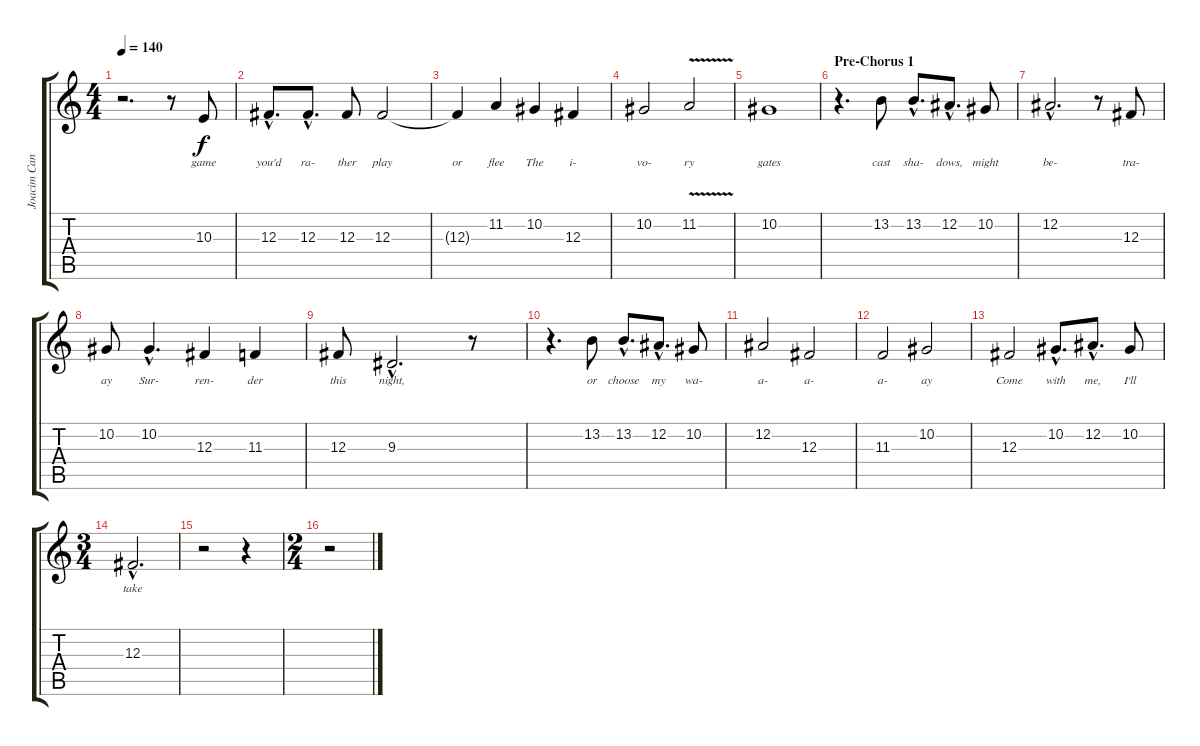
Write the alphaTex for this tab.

\track ("Joacim Cans :: Vocals" "Joacim Can") {instrument accordion}
\staff {score tabs}
\tuning (Eb4 Bb3 Gb3 Db3 Ab2 Eb2) {hide}
\ts (4 4)
\tempo 140
\clef g2
\ks c
r.2{d dy f} r.8 10.3.8{lyrics (0 "game") lyrics (1 "") lyrics (2 "") lyrics (3 "") lyrics (4 "")} |
12.3{hac}.8{d lyrics (0 "you'd") lyrics (1 "") lyrics (2 "") lyrics (3 "") lyrics (4 "")} 12.3{hac}.8{d lyrics (0 "ra-") lyrics (1 "") lyrics (2 "") lyrics (3 "") lyrics (4 "")} 12.3.8{lyrics (0 "ther") lyrics (1 "") lyrics (2 "") lyrics (3 "") lyrics (4 "")} 12.3.2{lyrics (0 "play") lyrics (1 "") lyrics (2 "") lyrics (3 "") lyrics (4 "")} |
12.3{t}.4{lyrics (0 "or") lyrics (1 "") lyrics (2 "") lyrics (3 "") lyrics (4 "")} 11.2.4{lyrics (0 "flee") lyrics (1 "") lyrics (2 "") lyrics (3 "") lyrics (4 "")} 10.2.4{lyrics (0 "The") lyrics (1 "") lyrics (2 "") lyrics (3 "") lyrics (4 "")} 12.3.4{lyrics (0 "i-") lyrics (1 "") lyrics (2 "") lyrics (3 "") lyrics (4 "")} |
10.2.2{lyrics (0 "vo-") lyrics (1 "") lyrics (2 "") lyrics (3 "") lyrics (4 "")} 11.2{v}.2{lyrics (0 "ry") lyrics (1 "") lyrics (2 "") lyrics (3 "") lyrics (4 "")} |
10.2.1{lyrics (0 "gates") lyrics (1 "") lyrics (2 "") lyrics (3 "") lyrics (4 "")} |
\section ("" "Pre-Chorus 1")
r.4{d} 13.2.8{lyrics (0 "cast") lyrics (1 "") lyrics (2 "") lyrics (3 "") lyrics (4 "")} 13.2{hac}.8{d lyrics (0 "sha-") lyrics (1 "") lyrics (2 "") lyrics (3 "") lyrics (4 "")} 12.2{hac}.8{d lyrics (0 "dows,") lyrics (1 "") lyrics (2 "") lyrics (3 "") lyrics (4 "")} 10.2.8{lyrics (0 "might") lyrics (1 "") lyrics (2 "") lyrics (3 "") lyrics (4 "")} |
12.2{hac}.2{d lyrics (0 "be-") lyrics (1 "") lyrics (2 "") lyrics (3 "") lyrics (4 "")} r.8 12.3.8{lyrics (0 "tra-") lyrics (1 "") lyrics (2 "") lyrics (3 "") lyrics (4 "")} |
10.2.8{lyrics (0 "ay") lyrics (1 "") lyrics (2 "") lyrics (3 "") lyrics (4 "")} 10.2{hac}.4{d lyrics (0 "Sur-") lyrics (1 "") lyrics (2 "") lyrics (3 "") lyrics (4 "")} 12.3.4{lyrics (0 "ren-") lyrics (1 "") lyrics (2 "") lyrics (3 "") lyrics (4 "")} 11.3.4{lyrics (0 "der") lyrics (1 "") lyrics (2 "") lyrics (3 "") lyrics (4 "")} |
12.3.8{lyrics (0 "this") lyrics (1 "") lyrics (2 "") lyrics (3 "") lyrics (4 "")} 9.3{hac}.2{d lyrics (0 "night,") lyrics (1 "") lyrics (2 "") lyrics (3 "") lyrics (4 "")} r.8 |
r.4{d} 13.2.8{lyrics (0 "or") lyrics (1 "") lyrics (2 "") lyrics (3 "") lyrics (4 "")} 13.2{hac}.8{d lyrics (0 "choose") lyrics (1 "") lyrics (2 "") lyrics (3 "") lyrics (4 "")} 12.2{hac}.8{d lyrics (0 "my") lyrics (1 "") lyrics (2 "") lyrics (3 "") lyrics (4 "")} 10.2.8{lyrics (0 "wa-") lyrics (1 "") lyrics (2 "") lyrics (3 "") lyrics (4 "")} |
12.2.2{lyrics (0 "a-") lyrics (1 "") lyrics (2 "") lyrics (3 "") lyrics (4 "")} 12.3.2{lyrics (0 "a-") lyrics (1 "") lyrics (2 "") lyrics (3 "") lyrics (4 "")} |
11.3.2{lyrics (0 "a-") lyrics (1 "") lyrics (2 "") lyrics (3 "") lyrics (4 "")} 10.2.2{lyrics (0 "ay") lyrics (1 "") lyrics (2 "") lyrics (3 "") lyrics (4 "")} |
12.3.2{lyrics (0 "Come") lyrics (1 "") lyrics (2 "") lyrics (3 "") lyrics (4 "")} 10.2{hac}.8{d lyrics (0 "with") lyrics (1 "") lyrics (2 "") lyrics (3 "") lyrics (4 "")} 12.2{hac}.8{d lyrics (0 "me,") lyrics (1 "") lyrics (2 "") lyrics (3 "") lyrics (4 "")} 10.2.8{lyrics (0 "I'll") lyrics (1 "") lyrics (2 "") lyrics (3 "") lyrics (4 "")} |
\ts (3 4)
12.3{hac}.2{d lyrics (0 "take") lyrics (1 "") lyrics (2 "") lyrics (3 "") lyrics (4 "")} |
r.2 r.4 |
\ts (2 4)
r.2
